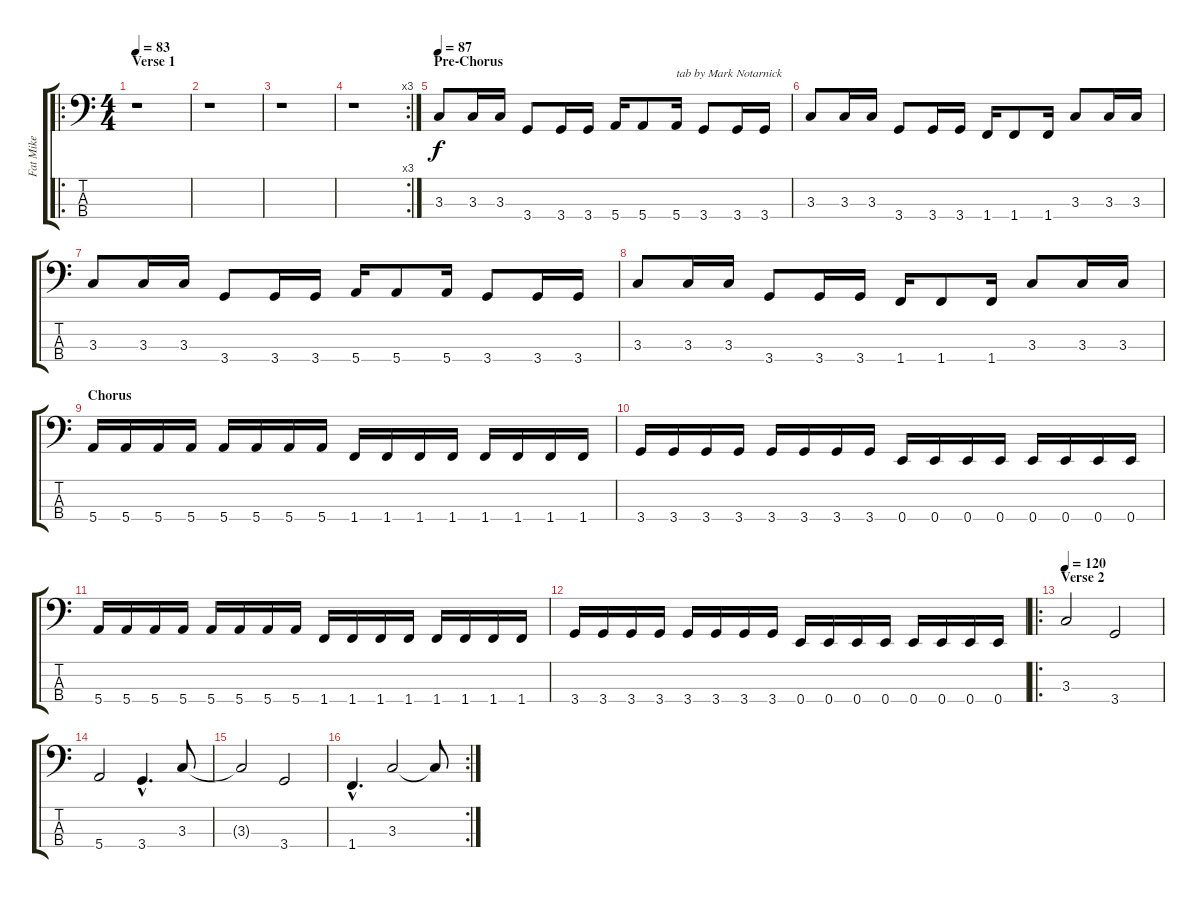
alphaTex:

\track ("Fat Mike" "Fat Mike") {instrument electricbasspick}
\staff {score tabs}
\tuning (G2 D2 A1 E1) {hide}
\ro
\ts (4 4)
\section ("" "Verse 1")
\tempo 83
\tempo 120
\tempo 83
\clef f4
\ks c
r.1{dy f instrument electricbasspick} |
r.1 |
r.1 |
\rc 3
r.1 |
\section ("" "Pre-Chorus")
\tempo 87
3.3.8 3.3.16 3.3.16 3.4.8 3.4.16 3.4.16 5.4.16 5.4.8 5.4.16{txt "tab by Mark Notarnick"} 3.4.8 3.4.16 3.4.16 |
3.3.8 3.3.16 3.3.16 3.4.8 3.4.16 3.4.16 1.4.16 1.4.8 1.4.16 3.3.8 3.3.16 3.3.16 |
3.3.8 3.3.16 3.3.16 3.4.8 3.4.16 3.4.16 5.4.16 5.4.8 5.4.16 3.4.8 3.4.16 3.4.16 |
3.3.8 3.3.16 3.3.16 3.4.8 3.4.16 3.4.16 1.4.16 1.4.8 1.4.16 3.3.8 3.3.16 3.3.16 |
\section ("" "Chorus")
5.4.16 5.4.16 5.4.16 5.4.16 5.4.16 5.4.16 5.4.16 5.4.16 1.4.16 1.4.16 1.4.16 1.4.16 1.4.16 1.4.16 1.4.16 1.4.16 |
3.4.16 3.4.16 3.4.16 3.4.16 3.4.16 3.4.16 3.4.16 3.4.16 0.4.16 0.4.16 0.4.16 0.4.16 0.4.16 0.4.16 0.4.16 0.4.16 |
5.4.16 5.4.16 5.4.16 5.4.16 5.4.16 5.4.16 5.4.16 5.4.16 1.4.16 1.4.16 1.4.16 1.4.16 1.4.16 1.4.16 1.4.16 1.4.16 |
3.4.16 3.4.16 3.4.16 3.4.16 3.4.16 3.4.16 3.4.16 3.4.16 0.4.16 0.4.16 0.4.16 0.4.16 0.4.16 0.4.16 0.4.16 0.4.16 |
\ro
\section ("" "Verse 2")
\tempo 120
3.3.2 3.4.2 |
5.4.2 3.4{hac}.4{d} 3.3.8 |
3.3{t}.2 3.4.2 |
\rc 2
1.4{hac}.4{d} 3.3.2 3.3{t}.8
